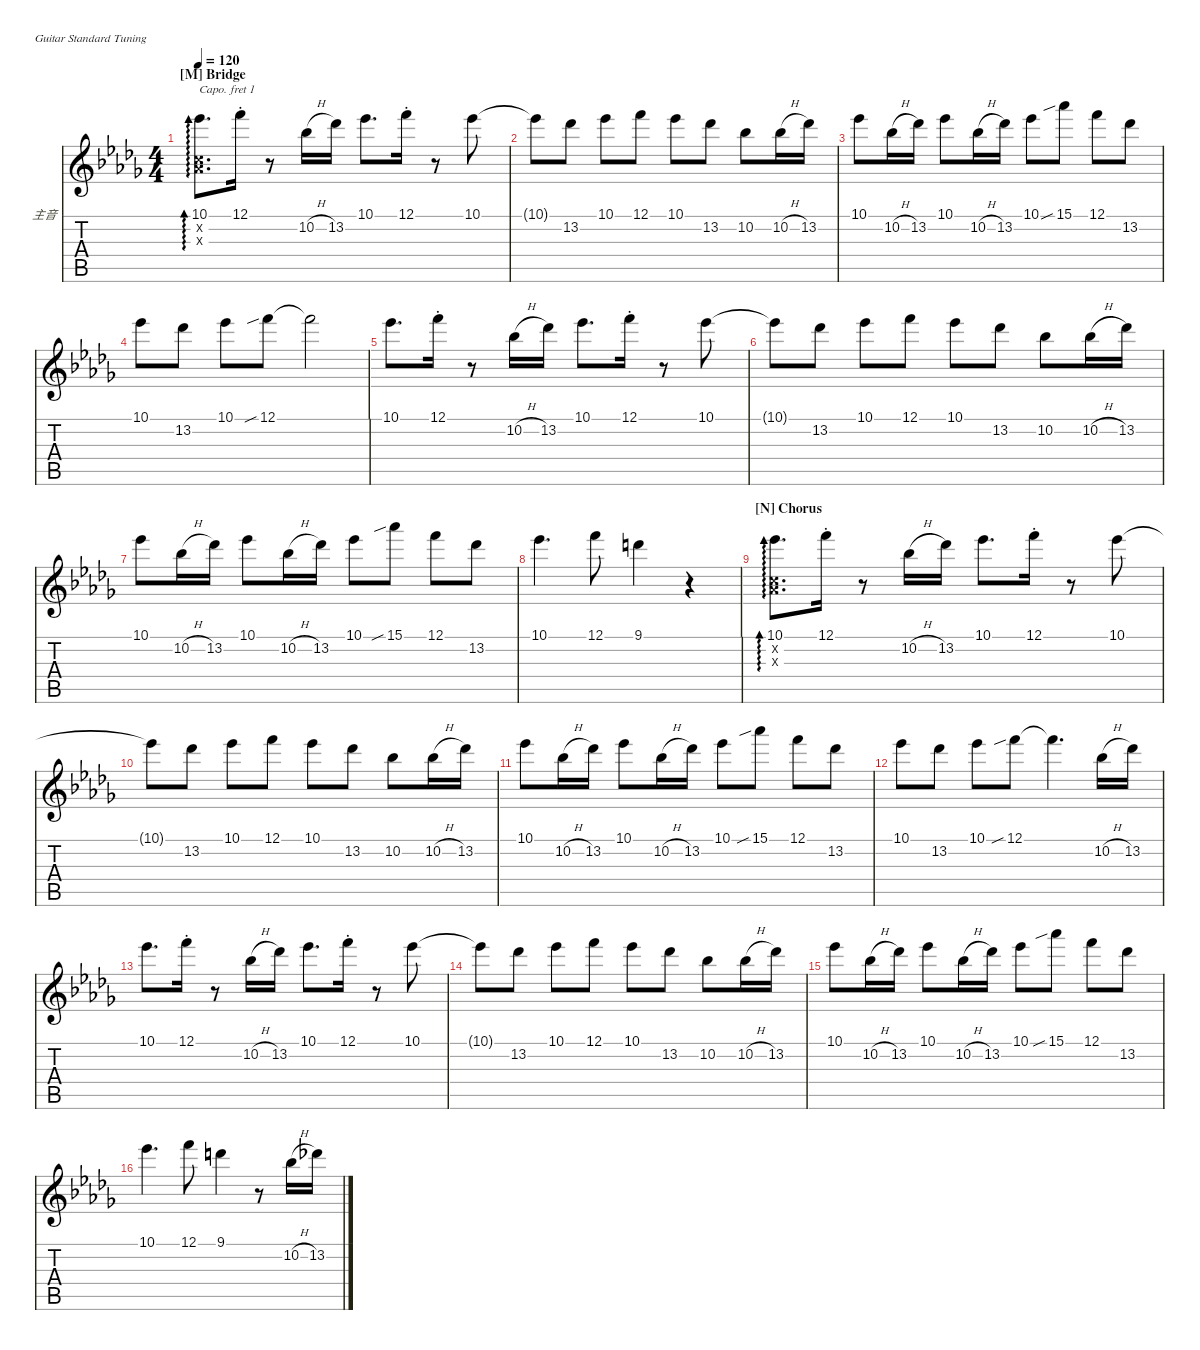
\defaultSystemsLayout 4
\hideDynamics
\bracketExtendMode nobrackets
\firstSystemTrackNameOrientation horizontal
\extendBarLines
\chordDiagramsInScore
\track ("主音" "主音") {instrument acousticguitarsteel}
\staff {score tabs}
\capo 1
\tuning (E4 B3 G3 D3 A2 E2)
\ts (4 4)
\section ("M" "Bridge")
\scale
0.244791
\tempo 120
\accidentals auto
\clef g2
\ottava regular
\simile none
\ks db
(10.1{acc b} 0.2{x acc forcenatural} 0.3{x acc b}).8{d ad 30 dy mf beam Down} 12.1{st acc forcenatural}.16{beam Down} r.8{beam Down} 10.2{h acc b}.16{beam Down} 13.2{acc b}.16{beam Down} 10.1{acc b}.8{d beam Down} 12.1{st acc forcenatural}.16{beam Down} r.8{beam Down} 10.1{acc b}.8{beam Down} |
\scale
0.244791 10.1{t acc b}.8{beam Down} 13.2{acc b}.8{beam Down} 10.1{acc b}.8{beam Down} 12.1{acc forcenatural}.8{beam Down} 10.1{acc b}.8{beam Down} 13.2{acc b}.8{beam Down} 10.2{acc b}.8{beam Down} 10.2{h acc b}.16{beam Down} 13.2{acc b}.16{beam Down} |
\scale
0.265627 10.1{acc b}.8{beam Down} 10.2{h acc b}.16{beam Down} 13.2{acc b}.16{beam Down} 10.1{acc b}.8{beam Down} 10.2{h acc b}.16{beam Down} 13.2{acc b}.16{beam Down} 10.1{acc b}.8{beam Down} 15.1{sib acc b}.8{beam Down} 12.1{acc forcenatural}.8{beam Down} 13.2{acc b}.8{beam Down} |
\scale
0.244791 10.1{acc b}.8{beam Down} 13.2{acc b}.8{beam Down} 10.1{acc b}.8{beam Down} 12.1{sib acc forcenatural}.8{beam Down} 12.1{t acc forcenatural}.2{beam Down} |
\scale
0.244437 10.1{acc b}.8{d beam Down} 12.1{st acc forcenatural}.16{beam Down} r.8{beam Down} 10.2{h acc b}.16{beam Down} 13.2{acc b}.16{beam Down} 10.1{acc b}.8{d beam Down} 12.1{st acc forcenatural}.16{beam Down} r.8{beam Down} 10.1{acc b}.8{beam Down} |
\scale
0.244437 10.1{t acc b}.8{beam Down} 13.2{acc b}.8{beam Down} 10.1{acc b}.8{beam Down} 12.1{acc forcenatural}.8{beam Down} 10.1{acc b}.8{beam Down} 13.2{acc b}.8{beam Down} 10.2{acc b}.8{beam Down} 10.2{h acc b}.16{beam Down} 13.2{acc b}.16{beam Down} |
\scale
0.267411 10.1{acc b}.8{beam Down} 10.2{h acc b}.16{beam Down} 13.2{acc b}.16{beam Down} 10.1{acc b}.8{beam Down} 10.2{h acc b}.16{beam Down} 13.2{acc b}.16{beam Down} 10.1{acc b}.8{beam Down} 15.1{sib acc b}.8{beam Down} 12.1{acc forcenatural}.8{beam Down} 13.2{acc b}.8{beam Down} |
\scale
0.243715 10.1{acc b}.4{d beam Down} 12.1{acc forcenatural}.8{beam Down} 9.1{acc forcenatural}.4{beam Down} r.4{beam Down} |
\section ("N" "Chorus")
\scale
0.244067 (10.1{acc b} 0.2{x acc forcenatural} 0.3{x acc b}).8{d ad 30 beam Down} 12.1{st acc forcenatural}.16{beam Down} r.8{beam Down} 10.2{h acc b}.16{beam Down} 13.2{acc b}.16{beam Down} 10.1{acc b}.8{d beam Down} 12.1{st acc forcenatural}.16{beam Down} r.8{beam Down} 10.1{acc b}.8{beam Down} |
\scale
0.244068 10.1{t acc b}.8{beam Down} 13.2{acc b}.8{beam Down} 10.1{acc b}.8{beam Down} 12.1{acc forcenatural}.8{beam Down} 10.1{acc b}.8{beam Down} 13.2{acc b}.8{beam Down} 10.2{acc b}.8{beam Down} 10.2{h acc b}.16{beam Down} 13.2{acc b}.16{beam Down} |
\scale
0.267798 10.1{acc b}.8{beam Down} 10.2{h acc b}.16{beam Down} 13.2{acc b}.16{beam Down} 10.1{acc b}.8{beam Down} 10.2{h acc b}.16{beam Down} 13.2{acc b}.16{beam Down} 10.1{acc b}.8{beam Down} 15.1{sib acc b}.8{beam Down} 12.1{acc forcenatural}.8{beam Down} 13.2{acc b}.8{beam Down} |
\scale
0.244068 10.1{acc b}.8{beam Down} 13.2{acc b}.8{beam Down} 10.1{acc b}.8{beam Down} 12.1{sib acc forcenatural}.8{beam Down} 12.1{t acc forcenatural}.4{d beam Down} 10.2{h acc b}.16{beam Down} 13.2{acc b}.16{beam Down} |
\scale
0.244067 10.1{acc b}.8{d beam Down} 12.1{st acc forcenatural}.16{beam Down} r.8{beam Down} 10.2{h acc b}.16{beam Down} 13.2{acc b}.16{beam Down} 10.1{acc b}.8{d beam Down} 12.1{st acc forcenatural}.16{beam Down} r.8{beam Down} 10.1{acc b}.8{beam Down} |
\scale
0.244068 10.1{t acc b}.8{beam Down} 13.2{acc b}.8{beam Down} 10.1{acc b}.8{beam Down} 12.1{acc forcenatural}.8{beam Down} 10.1{acc b}.8{beam Down} 13.2{acc b}.8{beam Down} 10.2{acc b}.8{beam Down} 10.2{h acc b}.16{beam Down} 13.2{acc b}.16{beam Down} |
\scale
0.267798 10.1{acc b}.8{beam Down} 10.2{h acc b}.16{beam Down} 13.2{acc b}.16{beam Down} 10.1{acc b}.8{beam Down} 10.2{h acc b}.16{beam Down} 13.2{acc b}.16{beam Down} 10.1{acc b}.8{beam Down} 15.1{sib acc b}.8{beam Down} 12.1{acc forcenatural}.8{beam Down} 13.2{acc b}.8{beam Down} |
\scale
0.244068 10.1{acc b}.4{d beam Down} 12.1{acc forcenatural}.8{beam Down} 9.1{acc forcenatural}.4{beam Down} r.8{beam Down} 10.2{h acc b}.16{beam Down} 13.2{acc b}.16{beam Down}
